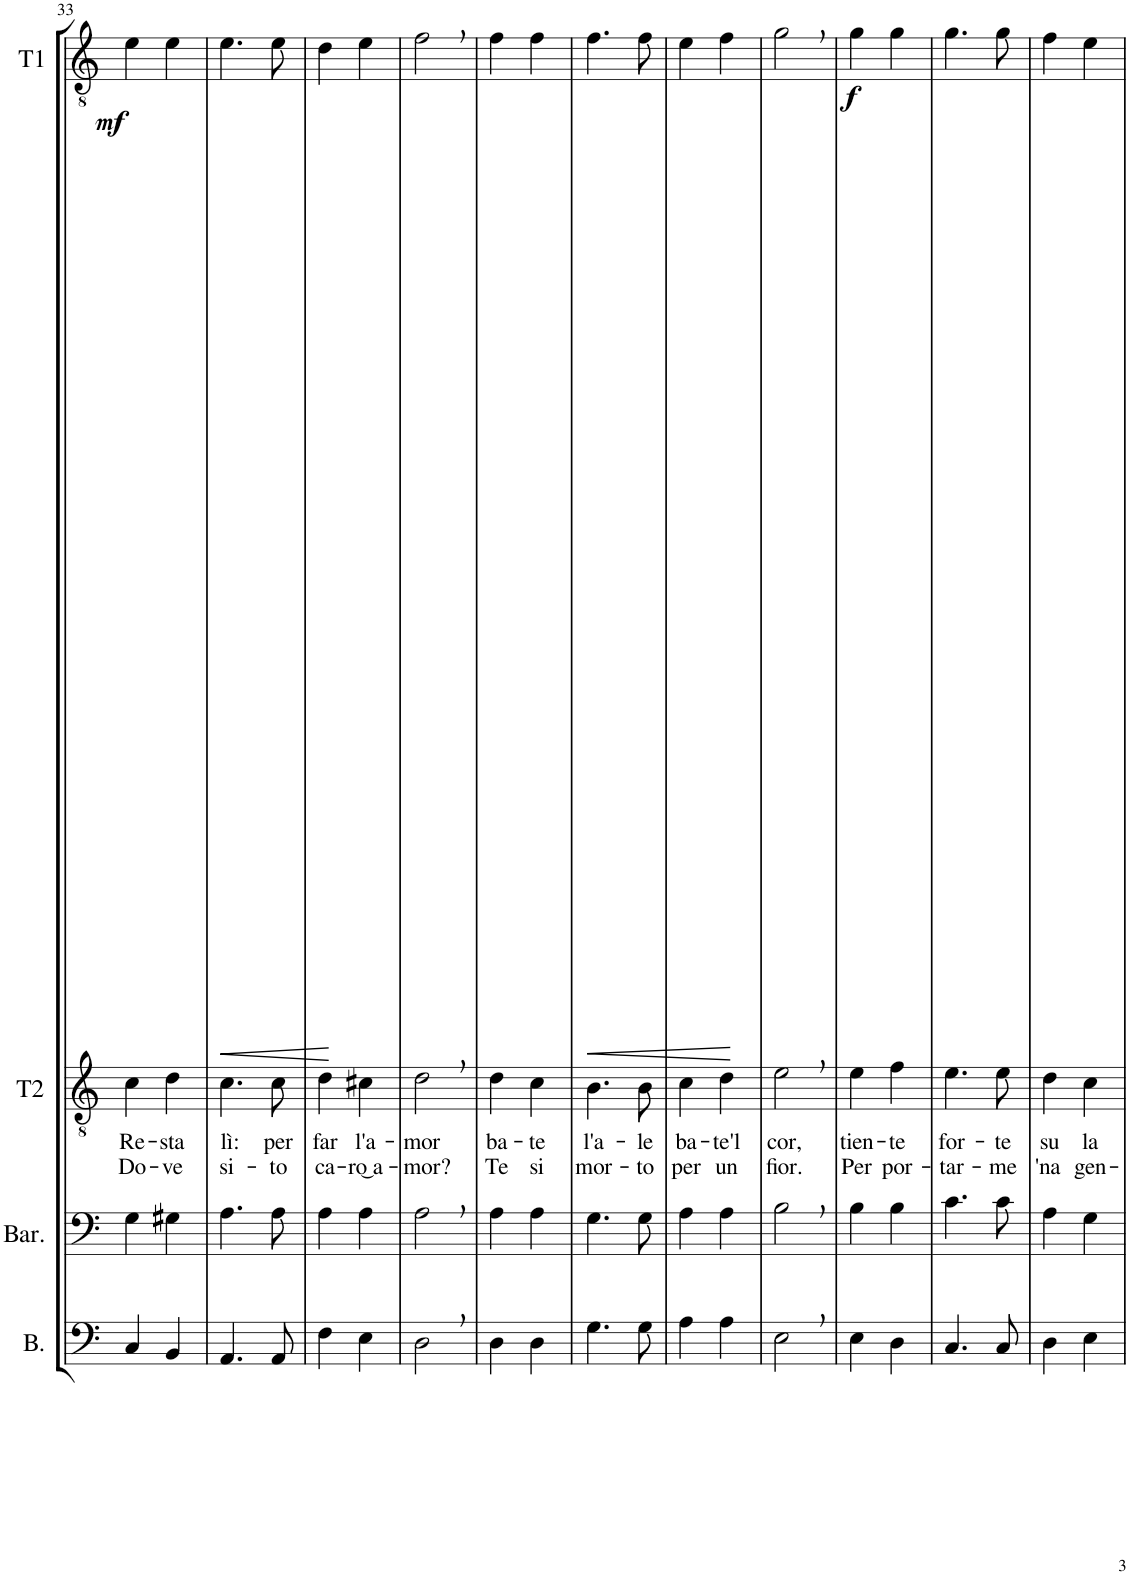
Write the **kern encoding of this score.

**kern	**kern	**kern	**text	**text	**kern	**dynam
*part4	*part3	*part2	*part2	*part2	*part1	*part1
*staff4	*staff3	*staff2	*staff2	*staff2	*staff1	*staff1
*I"Basso	*I"Baritono	*I"Tenore II	*	*	*I"Tenore I	*
*I'B.	*I'Bar.	*I'T2	*	*	*I'T1	*
!!LO:PB:g=z
*clefF4	*clefF4	*clefGv2	*	*	*clefGv2	*
*k[]	*k[]	*k[]	*	*	*k[]	*
*M2/4	*M2/4	*M2/4	*	*	*M2/4	*
=33	=33	=33	=33	=33	=33	=33
!	!	!	!LO:LY:b	!LO:LY:b	!	!LO:DY:b
4C/	4G\	4c\	Re-	Do-	4e\	mf
!	!	!	!LO:LY:b	!LO:LY:b	!	!
4BB/	4G#X\	4d\	-sta	-ve	4e\	.
=34	=34	=34	=34	=34	=34	=34
!	!	!	!LO:LY:b	!LO:LY:b	!	!LO:HP:b
4.AA/	4.A\	4.c\	lì:	si-	4.e\	<
!	!	!	!LO:LY:b	!LO:LY:b	!	!
8AA/	8A\	8c\	per	-to	8e\	.
=35	=35	=35	=35	=35	=35	=35
!	!	!	!LO:LY:b	!LO:LY:b	!	!
4F\	4A\	4d\	far	ca-	4d\	.
!	!	!	!LO:LY:b	!LO:LY:b	!	!
4E\	4A\	4c#X\	l'a-	-ro͜ a-	4e\	[
=36	=36	=36	=36	=36	=36	=36
!	!	!	!LO:LY:b	!LO:LY:b	!	!
2D,\	2A,\	2d,\	-mor	-mor?	2f,\	.
=37	=37	=37	=37	=37	=37	=37
!	!	!	!LO:LY:b	!LO:LY:b	!	!
4D\	4A\	4d\	ba-	Te	4f\	.
!	!	!	!LO:LY:b	!LO:LY:b	!	!
4D\	4A\	4c\	-te	si	4f\	.
=38	=38	=38	=38	=38	=38	=38
!	!	!	!LO:LY:b	!LO:LY:b	!	!LO:HP:b
4.G\	4.G\	4.B\	l'a-	mor-	4.f\	<
!	!	!	!LO:LY:b	!LO:LY:b	!	!
8G\	8G\	8B\	-le	-to	8f\	.
=39	=39	=39	=39	=39	=39	=39
!	!	!	!LO:LY:b	!LO:LY:b	!	!
4A\	4A\	4c\	ba-	per	4e\	.
!	!	!	!LO:LY:b	!LO:LY:b	!	!
4A\	4A\	4d\	-te'l	un	4f\	[
=40	=40	=40	=40	=40	=40	=40
!	!	!	!LO:LY:b	!LO:LY:b	!	!
2E,\	2B,\	2e,\	cor,	fior.	2g,\	.
=41	=41	=41	=41	=41	=41	=41
!	!	!	!LO:LY:b	!LO:LY:b	!	!LO:DY:b
4E\	4B\	4e\	tien-	Per	4g\	f
!	!	!	!LO:LY:b	!LO:LY:b	!	!
4D\	4B\	4f\	-te	por-	4g\	.
=42	=42	=42	=42	=42	=42	=42
!	!	!	!LO:LY:b	!LO:LY:b	!	!
4.C/	4.c\	4.e\	for-	-tar-	4.g\	.
!	!	!	!LO:LY:b	!LO:LY:b	!	!
8C/	8c\	8e\	-te	-me	8g\	.
=43	=43	=43	=43	=43	=43	=43
!	!	!	!LO:LY:b	!LO:LY:b	!	!
4D\	4A\	4d\	su	'na	4f\	.
!	!	!	!LO:LY:b	!LO:LY:b	!	!
4E\	4G\	4c\	la	gen-	4e\	.
=	=	=	=	=	=	=
*-	*-	*-	*-	*-	*-	*-
